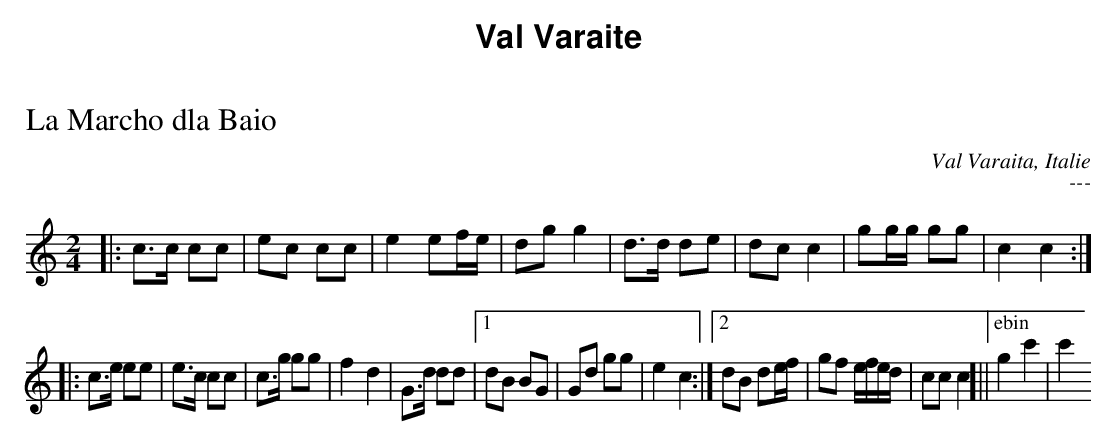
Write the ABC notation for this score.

X:1
T:La Marcho dla Baio
O:Val Varaita, Italie
M:2/4
L:1/8
K:C
|:c>c cc|ec cc|e2 ef/2e/2|dg g2|d>d de|dc c2|gg/2g/2 gg|c2c2:|
|:c>e ee|e>c cc|c>g gg|f2 d2|G>d dd| [1 dB BG|Gd gg|e2 c2:| [2 dB de/2f/2|gf e/2f/2e/2d/2|cc c2]|| ["ebin" g2 c'2|c'2
